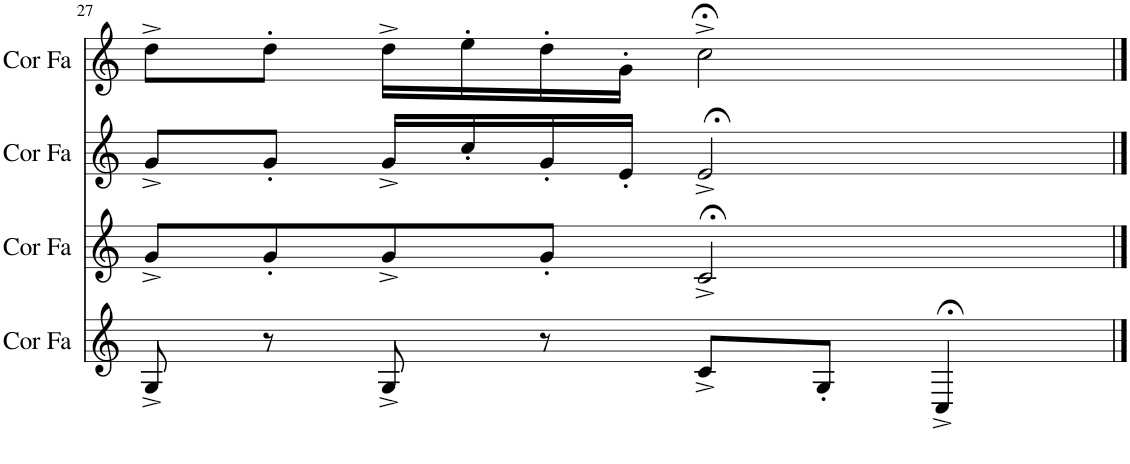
**kern	**kern	**kern	**kern
*part4	*part3	*part2	*part1
*staff4	*staff3	*staff2	*staff1
*I"Cor en Fa	*I"Cor en Fa	*I"Cor en Fa	*I"Cor en Fa
*I'Cor Fa	*I'Cor Fa	*I'Cor Fa	*I'Cor Fa
!!LO:PB:g=z
*clefG2	*clefG2	*clefG2	*clefG2
*Trd4c7	*Trd4c7	*Trd4c7	*Trd4c7
*k[]	*k[]	*k[]	*k[]
*M4/4	*M4/4	*M4/4	*M4/4
=27	=27	=27	=27
8G^/	8g^/L	8g^/L	8dd^\L
8r	8g'/	8g'/J	8dd'\J
8G^/	8g^/	16g^/LL	16dd^\LL
.	.	16cc'/	16ee'\
8r	8g'/J	16g'/	16dd'\
.	.	16e'/JJ	16g'\JJ
8c^/L	2c;<^/	2e;<^/	2cc;<^\
8G'/J	.	.	.
4C;<^/	.	.	.
==	==	==	==
*-	*-	*-	*-
